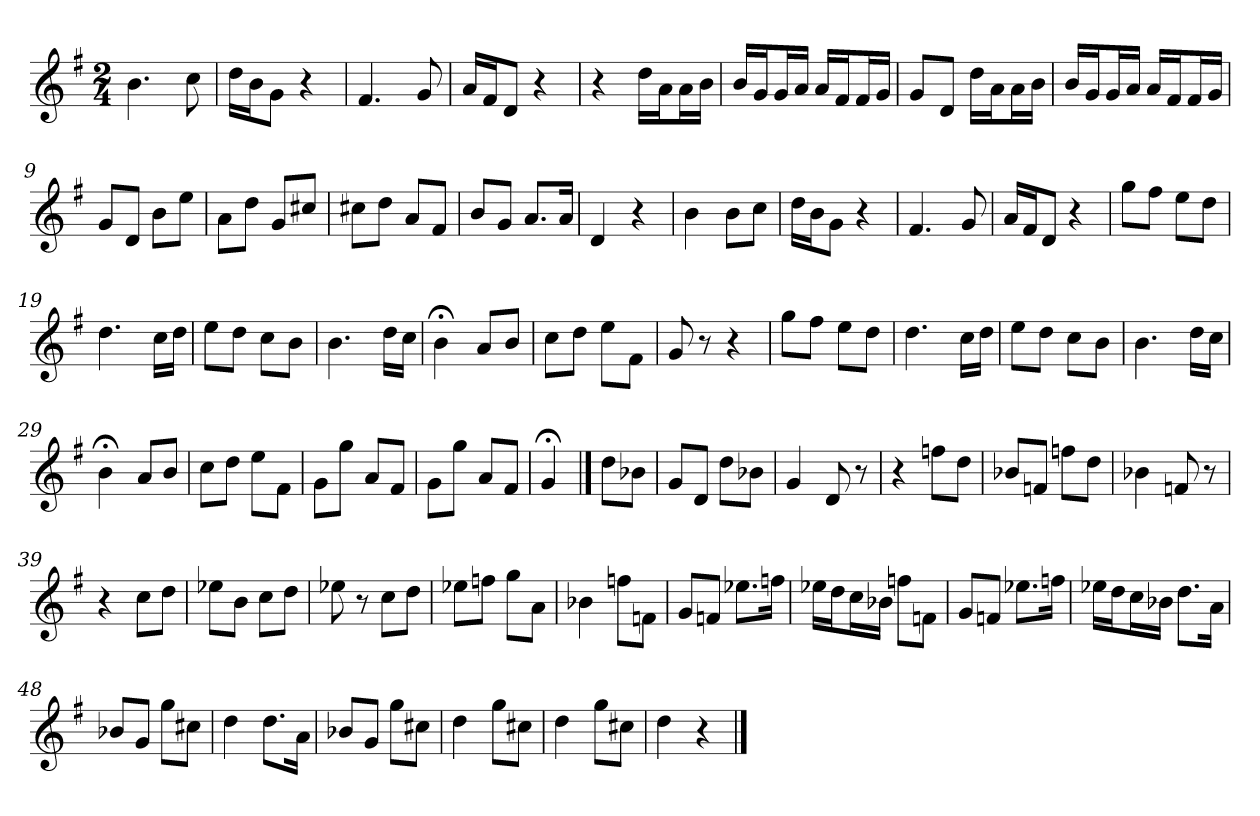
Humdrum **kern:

**kern
*part1
*staff1
*clefG2
*k[f#]
*G:
*M2/4
*MM104
=1
4.b
8cc
=2
16dd\LL
16b\J
8g\J
4r
=3
4.f#
8g
=4
16a/LL
16f#/J
8d/J
4r
=5
4r
16dd\LL
16a\J
16a\L
16b\JJ
=6
16b/LL
16g/J
16g/L
16a/JJ
16a/LL
16f#/J
16f#/L
16g/JJ
=7
8g/L
8d/J
16dd\LL
16a\J
16a\L
16b\JJ
=8
16b/LL
16g/J
16g/L
16a/JJ
16a/LL
16f#/J
16f#/L
16g/JJ
=9
8g/L
8d/J
8b\L
8ee\J
=10
8a\L
8dd\J
8g/L
8cc#X/J
=11
8cc#X\L
8dd\J
8a/L
8f#/J
=12
8b/L
8g/J
8.a/L
16a/Jk
=13
4d
4r
=14
4b
8b\L
8cc\J
=15
16dd\LL
16b\J
8g\J
4r
=16
4.f#
8g
=17
16a/LL
16f#/J
8d/J
4r
=18
8gg\L
8ff#\J
8ee\L
8dd\J
=19
4.dd
16cc\LL
16dd\JJ
=20
8ee\L
8dd\J
8cc\L
8b\J
=21
4.b
16dd\LL
16cc\JJ
=22
4b;<
8a/L
8b/J
=23
8cc\L
8dd\J
8ee\L
8f#\J
=24
8g
8r
4r
=25
8gg\L
8ff#\J
8ee\L
8dd\J
=26
4.dd
16cc\LL
16dd\JJ
=27
8ee\L
8dd\J
8cc\L
8b\J
=28
4.b
16dd\LL
16cc\JJ
=29
4b;<
8a/L
8b/J
=30
8cc\L
8dd\J
8ee\L
8f#\J
=31
8g\L
8gg\J
8a/L
8f#/J
=32
8g\L
8gg\J
8a/L
8f#/J
=33
4g;<
==
8dd\L
8b-X\J
=34
8g/L
8d/J
8dd\L
8b-X\J
=35
4g
8d
8r
=36
4r
8ffn\L
8dd\J
=37
8b-X/L
8fn/J
8ffn\L
8dd\J
=38
4b-X
8fn
8r
=39
4r
8cc\L
8dd\J
=40
8ee-X\L
8b\J
8cc\L
8dd\J
=41
8ee-X
8r
8cc\L
8dd\J
=42
8ee-X\L
8ffn\J
8gg\L
8a\J
=43
4b-X
8ffn\L
8fn\J
=44
8g/L
8fn/J
8.ee-X\L
16ffn\Jk
=45
16ee-X\LL
16dd\J
16cc\L
16b-X\JJ
8ffn\L
8fn\J
=46
8g/L
8fn/J
8.ee-X\L
16ffn\Jk
=47
16ee-X\LL
16dd\J
16cc\L
16b-X\JJ
8.dd\L
16a\Jk
=48
8b-X/L
8g/J
8gg\L
8cc#X\J
=49
4dd
8.dd\L
16a\Jk
=50
8b-X/L
8g/J
8gg\L
8cc#X\J
=51
4dd
8gg\L
8cc#X\J
=52
4dd
8gg\L
8cc#X\J
=53
4dd
4r
==
*-
